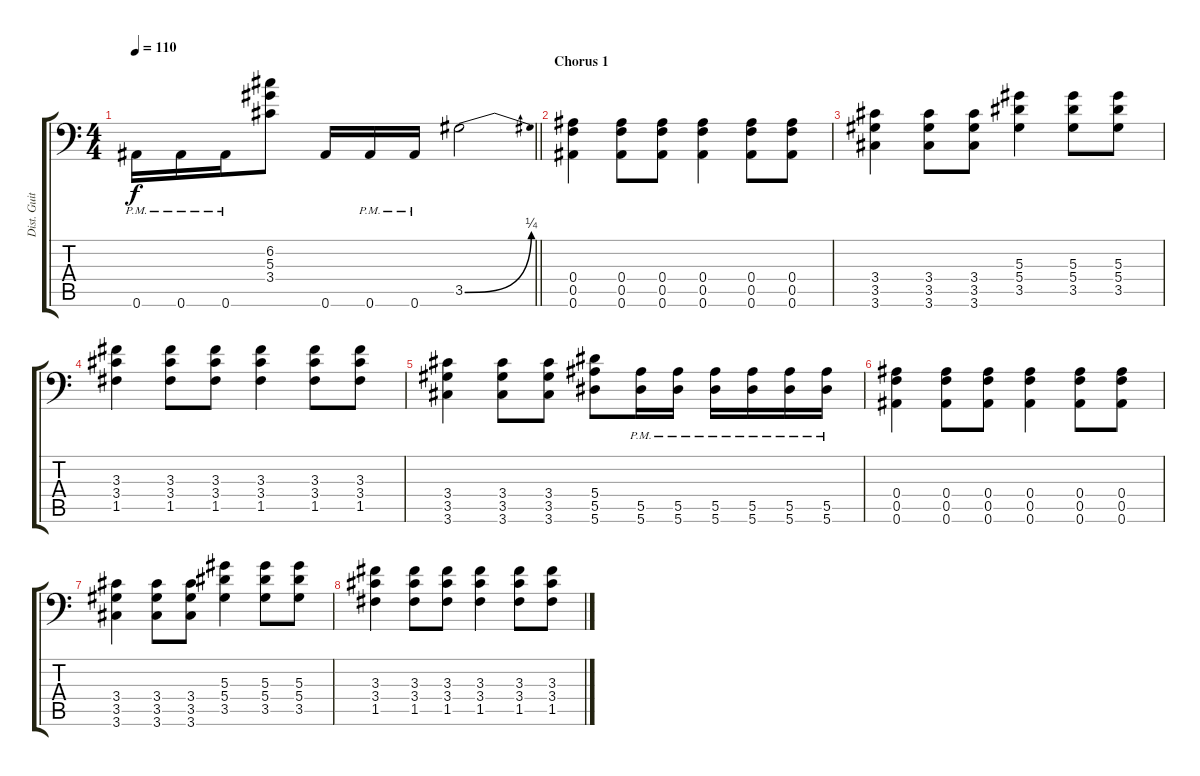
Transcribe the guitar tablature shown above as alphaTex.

\track ("Dist. Guitar Rythm 1" "Dist. Guit") {instrument distortionguitar}
\staff {score tabs}
\tuning (C4 G3 Eb3 Bb2 F2 Bb1) {hide}
\ts (4 4)
\tempo 110
\clef f4
\barLineRight lightlight
\ks c
0.6{pm}.16{dy f} 0.6{pm}.16{beam merge} 0.6{pm}.16 (6.2 5.3 3.4).8 0.6.16 0.6{pm}.16 0.6{pm}.16 3.5{be (bend 0 0 60 1)}.2 |
\section ("" "Chorus 1")
(0.4 0.5 0.6).4 (0.4 0.5 0.6).8 (0.4 0.5 0.6).8 (0.4 0.5 0.6).4 (0.4 0.5 0.6).8 (0.4 0.5 0.6).8 |
(3.4 3.5 3.6).4 (3.4 3.5 3.6).8 (3.4 3.5 3.6).8 (5.3 5.4 3.5).4 (5.3 5.4 3.5).8{beam merge} (5.3 5.4 3.5).8 |
(3.3 3.4 1.5).4{beam merge} (3.3 3.4 1.5).8{beam merge} (3.3 3.4 1.5).8 (3.3 3.4 1.5).4{beam merge} (3.3 3.4 1.5).8 (3.3 3.4 1.5).8 |
(3.4 3.5 3.6).4 (3.4 3.5 3.6).8 (3.4 3.5 3.6).8 (5.4 5.5 5.6).8 (5.5{pm} 5.6{pm}).16 (5.5{pm} 5.6{pm}).16 (5.5{pm} 5.6{pm}).16 (5.5{pm} 5.6{pm}).16 (5.5{pm} 5.6{pm}).16{beam merge} (5.5{pm} 5.6{pm}).16 |
(0.4 0.5 0.6).4 (0.4 0.5 0.6).8 (0.4 0.5 0.6).8 (0.4 0.5 0.6).4 (0.4 0.5 0.6).8 (0.4 0.5 0.6).8 |
(3.4 3.5 3.6).4 (3.4 3.5 3.6).8 (3.4 3.5 3.6).8 (5.3 5.4 3.5).4 (5.3 5.4 3.5).8{beam merge} (5.3 5.4 3.5).8 |
(3.3 3.4 1.5).4{beam merge} (3.3 3.4 1.5).8{beam merge} (3.3 3.4 1.5).8 (3.3 3.4 1.5).4{beam merge} (3.3 3.4 1.5).8 (3.3 3.4 1.5).8
